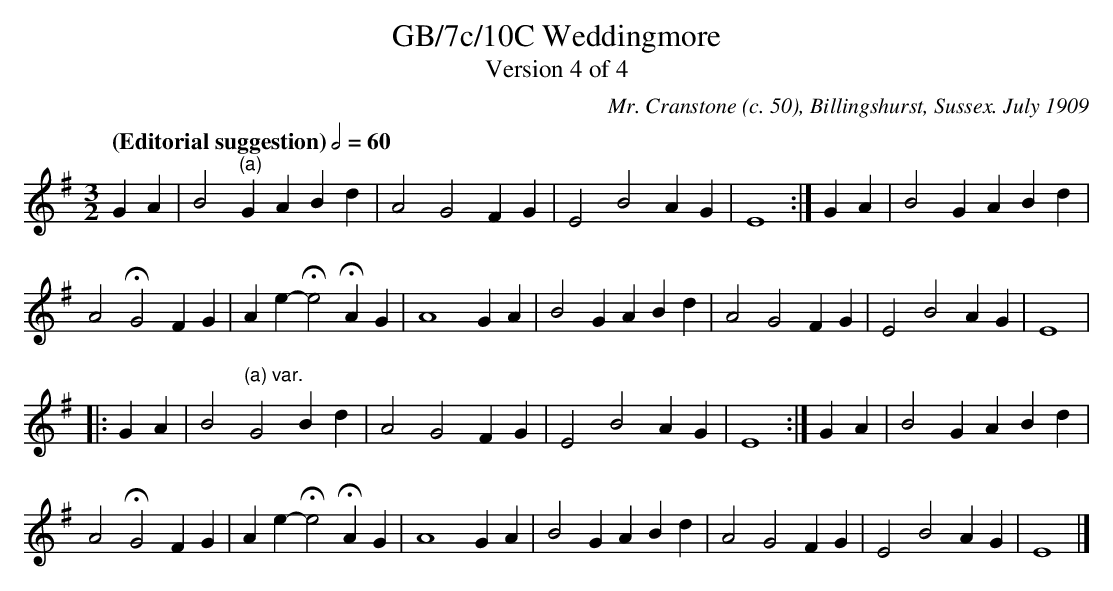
X:1
T:GB/7c/10C Weddingmore
T:Version 4 of 4
C:Mr. Cranstone (c. 50), Billingshurst, Sussex. July 1909
L:1/4
M:3/2
Q:"(Editorial suggestion)" 1/2=60
K:Eaeo
G A | B2 "^(a)"G A B d | A2 G2 F G | E2 B2 A G | E4 :| G A | B2 G A B d |
A2 HG2 F G | A e- He2 HA G | A4 G A | B2 G A B d | A2 G2 F G | E2 B2 A G | E4 |
|:G A | B2 "^(a) var."G2 B d | A2 G2 F G | E2 B2 A G | E4 :| G A | B2 G A B d |
A2 HG2 F G | A e- He2 HA G | A4 G A | B2 G A B d | A2 G2 F G | E2 B2 A G | E4 |]
